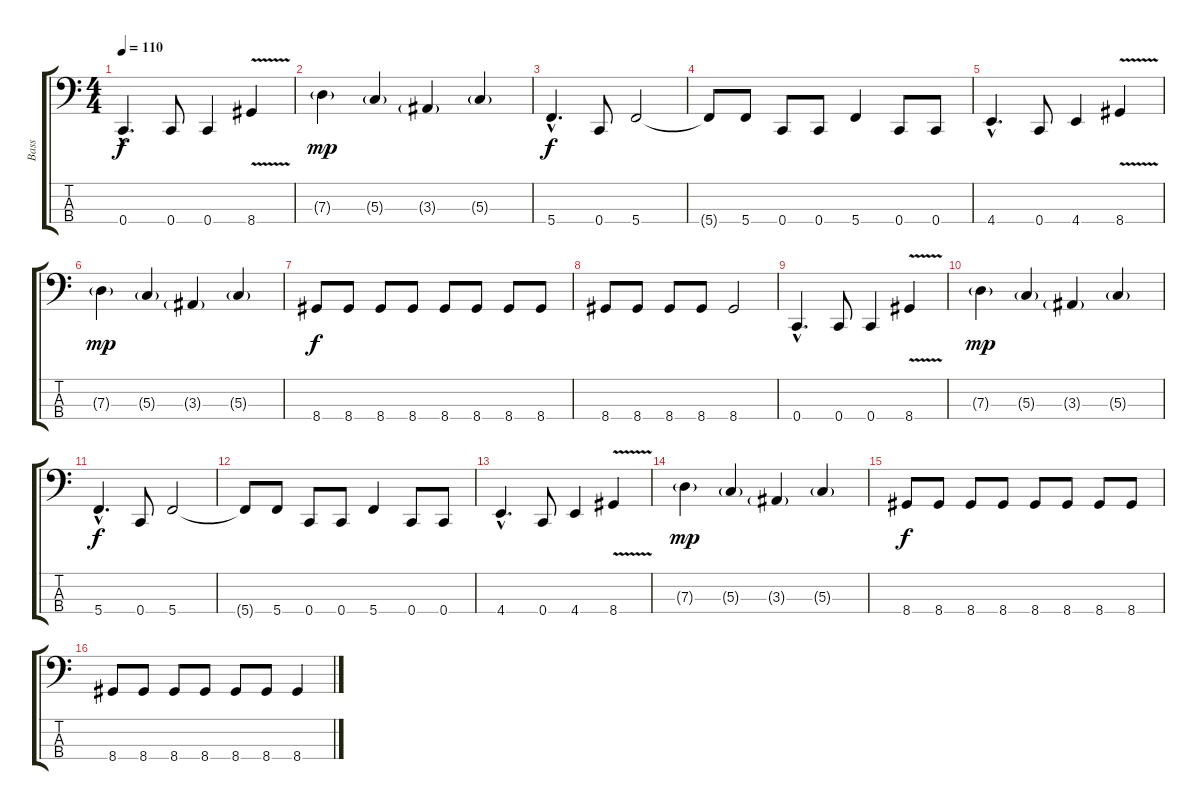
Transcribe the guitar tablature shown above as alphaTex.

\track ("Bass" "Bass") {instrument electricbassfinger}
\staff {score tabs}
\tuning (F2 C2 G1 C1) {hide}
\ts (4 4)
\tempo 110
\clef f4
\ks c
0.4{hac}.4{d dy f} 0.4.8 0.4.4 8.4{v}.4 |
7.3{g}.4{dy mp} 5.3{g}.4 3.3{g}.4 5.3{g}.4 |
5.4{hac}.4{d dy f} 0.4.8 5.4.2 |
5.4{t}.8 5.4.8 0.4.8 0.4.8 5.4.4 0.4.8 0.4.8 |
4.4{hac}.4{d} 0.4.8 4.4.4 8.4{v}.4 |
7.3{g}.4{dy mp} 5.3{g}.4 3.3{g}.4 5.3{g}.4 |
8.4.8{dy f} 8.4.8 8.4.8 8.4.8 8.4.8 8.4.8 8.4.8 8.4.8 |
8.4.8 8.4.8 8.4.8 8.4.8 8.4.2 |
0.4{hac}.4{d} 0.4.8 0.4.4 8.4{v}.4 |
7.3{g}.4{dy mp} 5.3{g}.4 3.3{g}.4 5.3{g}.4 |
5.4{hac}.4{d dy f} 0.4.8 5.4.2 |
5.4{t}.8 5.4.8 0.4.8 0.4.8 5.4.4 0.4.8 0.4.8 |
4.4{hac}.4{d} 0.4.8 4.4.4 8.4{v}.4 |
7.3{g}.4{dy mp} 5.3{g}.4 3.3{g}.4 5.3{g}.4 |
8.4.8{dy f} 8.4.8 8.4.8 8.4.8 8.4.8 8.4.8 8.4.8 8.4.8 |
8.4.8 8.4.8 8.4.8 8.4.8 8.4.8 8.4.8 8.4.4
